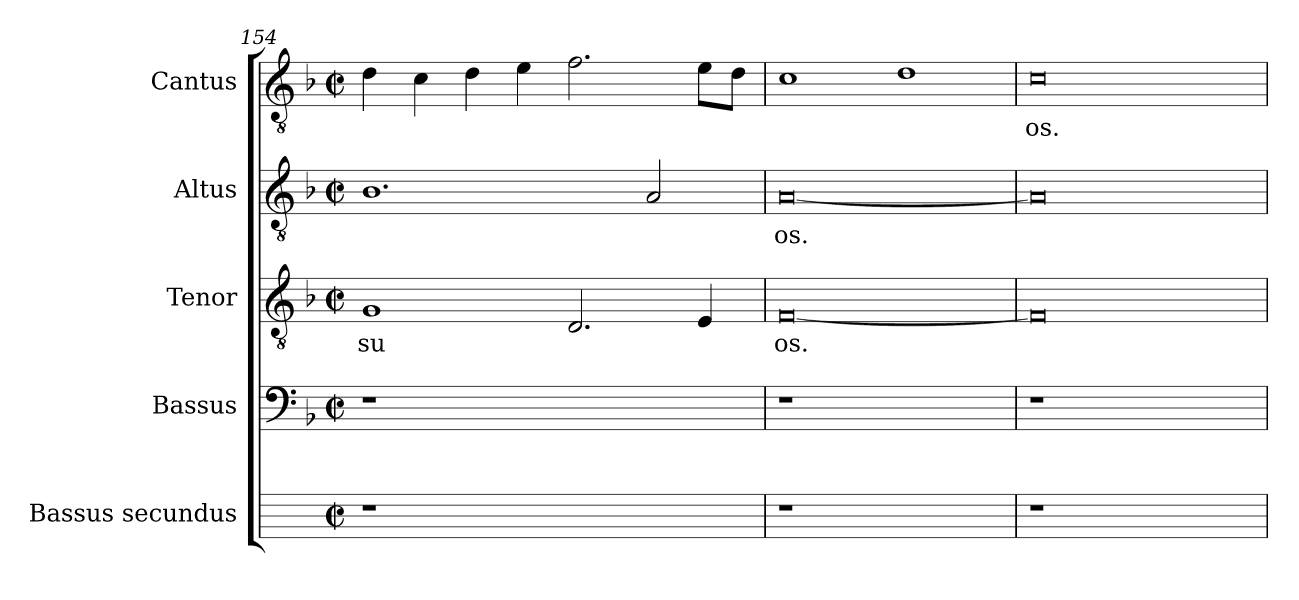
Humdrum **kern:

**kern	**kern	**kern	**text	**kern	**text	**kern	**text
*part5	*part4	*part3	*part3	*part2	*part2	*part1	*part1
*staff5	*staff4	*staff3	*staff3	*staff2	*staff2	*staff1	*staff1
*I"Bassus  secundus	*I"Bassus	*I"Tenor	*	*I"Altus	*	*I"Cantus	*
*	*I'B	*I'T	*	*I'A	*	*I'C	*
*	*clefF4	*clefGv2	*	*clefGv2	*	*clefGv2	*
*k[]	*k[b-]	*k[b-]	*	*k[b-]	*	*k[b-]	*
*C:	*F:	*F:	*	*F:	*	*F:	*
*M2/2	*M2/2	*M2/2	*	*M2/2	*	*M2/2	*
*met(c|)	*met(c|)	*met(c|)	*	*met(c|)	*	*met(c|)	*
=154	=154	=154	=154	=154	=154	=154	=154
!	!	!	!LO:LY:b:cj	!	!LO:LY:b:cj	!	!LO:LY:b:cj
1r	1r	1G	su	1.B-	.	4d\	--
!	!	!	!	!	!	!	!LO:LY:b:cj
.	.	.	.	.	.	4c\	--
!	!	!	!	!	!	!	!LO:LY:b:cj
.	.	.	.	.	.	4d\	--
!	!	!	!	!	!	!	!LO:LY:b:cj
.	.	.	.	.	.	4e\	--
!	!	!	!LO:LY:b:cj	!	!	!	!LO:LY:b:cj
1ryy	1ryy	2.D/	.	.	.	2.f\	--
!	!	!	!	!	!LO:LY:b:cj	!	!
.	.	.	.	2A/	.	.	.
!	!	!	!LO:LY:b:cj	!	!	!	!LO:LY:b:cj
.	.	4E/	.	.	.	8e\L	--
!	!	!	!	!	!	!	!LO:LY:b:cj
.	.	.	.	.	.	8d\J	--
=155	=155	=155	=155	=155	=155	=155	=155
!	!	!	!LO:LY:b:cj	!	!LO:LY:b:cj	!	!LO:LY:b:cj
1r	1r	[<0F	os.	[<0A	os.	1c	--
!	!	!	!	!	!	!	!LO:LY:b:cj
1ryy	1ryy	.	.	.	.	1d	--
=156	=156	=156	=156	=156	=156	=156	=156
!	!	!	!LO:LY:b:cj	!	!LO:LY:b:cj	!	!LO:LY:b:cj
1r	1r	0F]	.	0A]	.	0c	-os.
1ryy	1ryy	.	.	.	.	.	.
=!	=!	=!	=!	=!	=!	=!	=!
*-	*-	*-	*-	*-	*-	*-	*-
